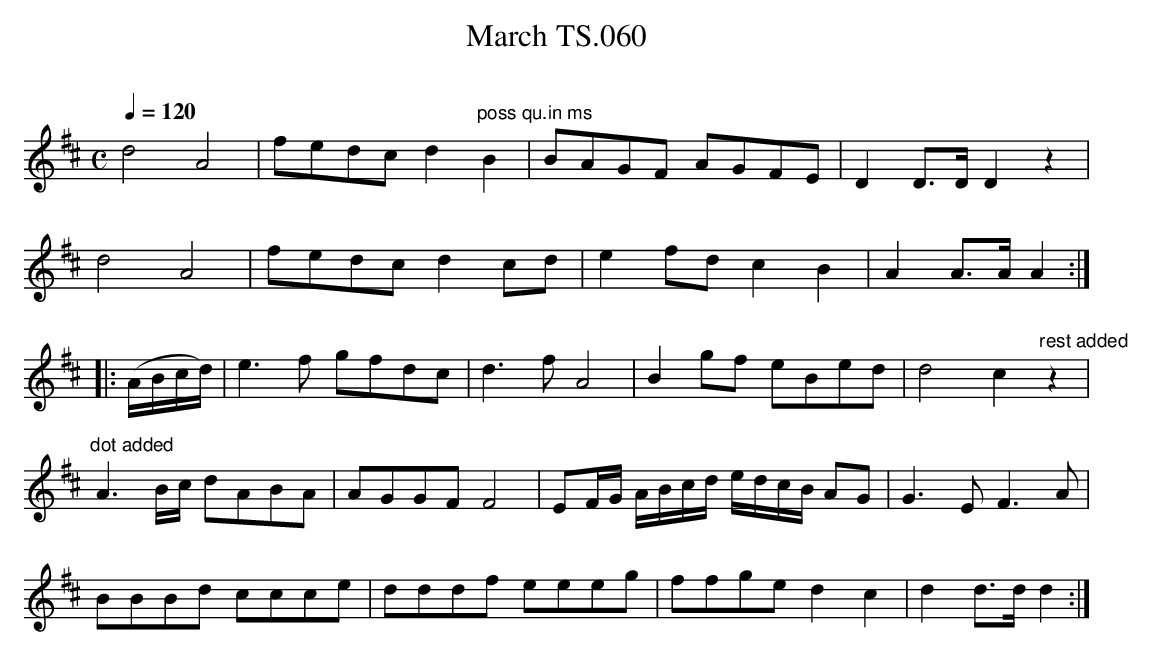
X:1
T:March TS.060
M:C
L:1/8
Q:1/4=120
O:
K:D
d4A4|fedc d2"poss qu.in ms"B2|BAGF AGFE|D2D>DD2z2|
d4A4|fedcd2cd|e2fdc2B2|A2A>AA2:|
|:(A/B/c/d/)|e3f gfdc|d3fA4|B2gf eBed|d4c2"rest added"z2|
"dot added"A3B/c/ dABA|AGGFF4|EF/G/ A/B/c/d/ e/d/c/B/ AG|G3EF3A|
BBBd ccce|dddf eeeg|ffged2c2|d2d>dd2:|]
